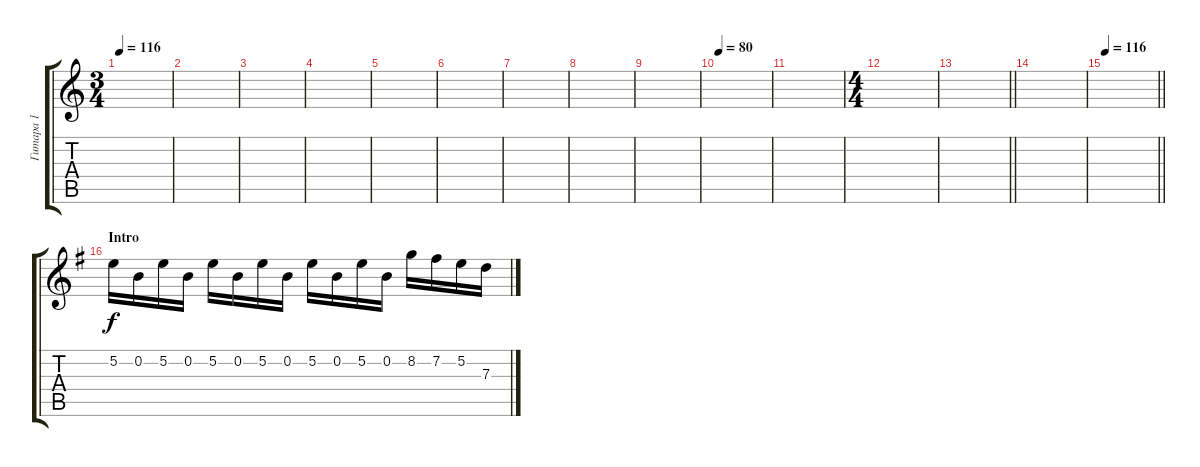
\track ("Гитара 1" "Гитара 1") {instrument distortionguitar}
\staff {score tabs}
\tuning (E4 B3 G3 D3 A2 E2) {hide}
\ts (3 4)
\tempo 116
\clef g2
\ks c
|
|
|
|
|
|
|
|
|
\tempo 80
|
|
\ts (4 4)
|
\barLineRight lightlight
|
|
\tempo 116
\barLineRight lightlight
|
\section ("" "Intro")
\ks eminor
5.2.16{volume 15} 0.2.16 5.2.16 0.2.16 5.2.16 0.2.16 5.2.16 0.2.16 5.2.16 0.2.16 5.2.16 0.2.16 8.2.16 7.2.16 5.2.16 7.3.16
